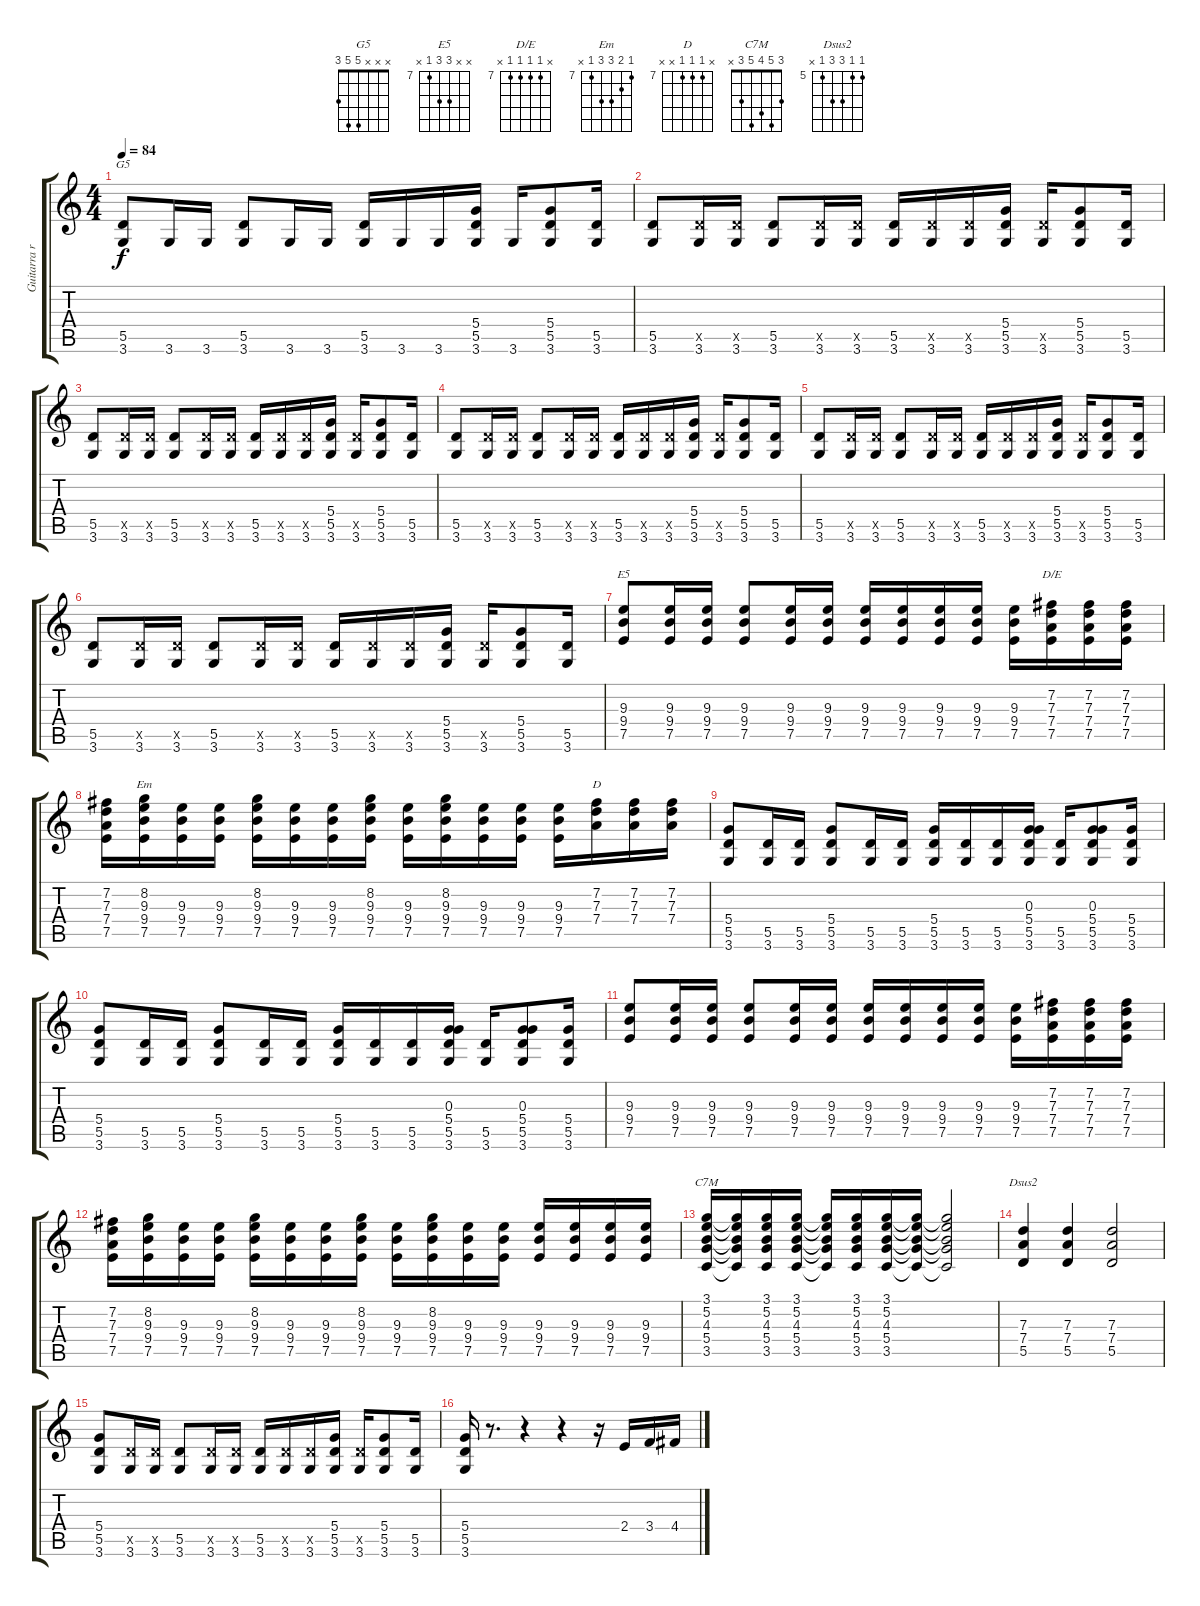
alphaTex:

\track ("Guitarra ritmica" "Guitarra r") {instrument acousticguitarsteel}
\staff {score tabs}
\tuning (E4 B3 G3 D3 A2 E2) {hide}
\chord ("G5" x x x 5 5 3)
\chord ("E5" x x 9 9 7 x) {firstfret 7}
\chord ("D/E" x 7 7 7 7 x) {firstfret 7}
\chord ("Em" 7 8 9 9 7 x) {firstfret 7}
\chord ("D" x 7 7 7 x x) {firstfret 7}
\chord ("C7M" 3 5 4 5 3 x)
\chord ("Dsus2" 5 5 7 7 5 x) {firstfret 5}
\ts (4 4)
\tempo 84
\clef g2
\ks c
(5.5 3.6).8{ch "G5" dy f instrument acousticguitarsteel} 3.6.16 3.6.16 (5.5 3.6).8 3.6.16 3.6.16 (5.5 3.6).16 3.6.16 3.6.16 (5.4 5.5 3.6).16 3.6.16 (5.4 5.5 3.6).8 (5.5 3.6).16 |
(5.5 3.6).8 (5.5{x} 3.6).16 (5.5{x} 3.6).16 (5.5 3.6).8 (5.5{x} 3.6).16 (5.5{x} 3.6).16 (5.5 3.6).16 (5.5{x} 3.6).16 (5.5{x} 3.6).16 (5.4 5.5 3.6).16 (5.5{x} 3.6).16 (5.4 5.5 3.6).8 (5.5 3.6).16 |
(5.5 3.6).8 (5.5{x} 3.6).16 (5.5{x} 3.6).16 (5.5 3.6).8 (5.5{x} 3.6).16 (5.5{x} 3.6).16 (5.5 3.6).16 (5.5{x} 3.6).16 (5.5{x} 3.6).16 (5.4 5.5 3.6).16 (5.5{x} 3.6).16 (5.4 5.5 3.6).8 (5.5 3.6).16 |
(5.5 3.6).8 (5.5{x} 3.6).16 (5.5{x} 3.6).16 (5.5 3.6).8 (5.5{x} 3.6).16 (5.5{x} 3.6).16 (5.5 3.6).16 (5.5{x} 3.6).16 (5.5{x} 3.6).16 (5.4 5.5 3.6).16 (5.5{x} 3.6).16 (5.4 5.5 3.6).8 (5.5 3.6).16 |
(5.5 3.6).8 (5.5{x} 3.6).16 (5.5{x} 3.6).16 (5.5 3.6).8 (5.5{x} 3.6).16 (5.5{x} 3.6).16 (5.5 3.6).16 (5.5{x} 3.6).16 (5.5{x} 3.6).16 (5.4 5.5 3.6).16 (5.5{x} 3.6).16 (5.4 5.5 3.6).8 (5.5 3.6).16 |
(5.5 3.6).8 (5.5{x} 3.6).16 (5.5{x} 3.6).16 (5.5 3.6).8 (5.5{x} 3.6).16 (5.5{x} 3.6).16 (5.5 3.6).16 (5.5{x} 3.6).16 (5.5{x} 3.6).16 (5.4 5.5 3.6).16 (5.5{x} 3.6).16 (5.4 5.5 3.6).8 (5.5 3.6).16 |
(9.3 9.4 7.5).8{ch "E5"} (9.3 9.4 7.5).16 (9.3 9.4 7.5).16 (9.3 9.4 7.5).8 (9.3 9.4 7.5).16 (9.3 9.4 7.5).16 (9.3 9.4 7.5).16 (9.3 9.4 7.5).16 (9.3 9.4 7.5).16 (9.3 9.4 7.5).16 (9.3 9.4 7.5).16 (7.2 7.3 7.4 7.5).16{ch "D/E"} (7.2 7.3 7.4 7.5).16 (7.2 7.3 7.4 7.5).16 |
(7.2 7.3 7.4 7.5).16 (8.2 9.3 9.4 7.5).16{ch "Em"} (9.3 9.4 7.5).16 (9.3 9.4 7.5).16 (8.2 9.3 9.4 7.5).16 (9.3 9.4 7.5).16 (9.3 9.4 7.5).16 (8.2 9.3 9.4 7.5).16 (9.3 9.4 7.5).16 (8.2 9.3 9.4 7.5).16 (9.3 9.4 7.5).16 (9.3 9.4 7.5).16 (9.3 9.4 7.5).16 (7.2 7.3 7.4).16{ch "D"} (7.2 7.3 7.4).16 (7.2 7.3 7.4).16 |
(5.4 5.5 3.6).8 (5.5 3.6).16 (5.5 3.6).16 (5.4 5.5 3.6).8 (5.5 3.6).16 (5.5 3.6).16 (5.4 5.5 3.6).16 (5.5 3.6).16 (5.5 3.6).16 (0.3 5.4 5.5 3.6).16 (5.5 3.6).16 (0.3 5.4 5.5 3.6).8 (5.4 5.5 3.6).16 |
(5.4 5.5 3.6).8 (5.5 3.6).16 (5.5 3.6).16 (5.4 5.5 3.6).8 (5.5 3.6).16 (5.5 3.6).16 (5.4 5.5 3.6).16 (5.5 3.6).16 (5.5 3.6).16 (0.3 5.4 5.5 3.6).16 (5.5 3.6).16 (0.3 5.4 5.5 3.6).8 (5.4 5.5 3.6).16 |
(9.3 9.4 7.5).8 (9.3 9.4 7.5).16 (9.3 9.4 7.5).16 (9.3 9.4 7.5).8 (9.3 9.4 7.5).16 (9.3 9.4 7.5).16 (9.3 9.4 7.5).16 (9.3 9.4 7.5).16 (9.3 9.4 7.5).16 (9.3 9.4 7.5).16 (9.3 9.4 7.5).16 (7.2 7.3 7.4 7.5).16 (7.2 7.3 7.4 7.5).16 (7.2 7.3 7.4 7.5).16 |
(7.2 7.3 7.4 7.5).16 (8.2 9.3 9.4 7.5).16 (9.3 9.4 7.5).16 (9.3 9.4 7.5).16 (8.2 9.3 9.4 7.5).16 (9.3 9.4 7.5).16 (9.3 9.4 7.5).16 (8.2 9.3 9.4 7.5).16 (9.3 9.4 7.5).16 (8.2 9.3 9.4 7.5).16 (9.3 9.4 7.5).16 (9.3 9.4 7.5).16 (9.3 9.4 7.5).16 (9.3 9.4 7.5).16 (9.3 9.4 7.5).16 (9.3 9.4 7.5).16 |
(3.1 5.2 4.3 5.4 3.5).16{ch "C7M"} (3.1{t} 5.2{t} 4.3{t} 5.4{t} 3.5{t}).16 (3.1 5.2 4.3 5.4 3.5).16 (3.1 5.2 4.3 5.4 3.5).16 (3.1{t} 5.2{t} 4.3{t} 5.4{t} 3.5{t}).16 (3.1 5.2 4.3 5.4 3.5).16 (3.1 5.2 4.3 5.4 3.5).16 (3.1{t} 5.2{t} 4.3{t} 5.4{t} 3.5{t}).16 (3.1{t} 5.2{t} 4.3{t} 5.4{t} 3.5{t}).2 |
(7.3 7.4 5.5).4{ch "Dsus2"} (7.3 7.4 5.5).4 (7.3 7.4 5.5).2 |
(5.4 5.5 3.6).8 (5.5{x} 3.6).16 (5.5{x} 3.6).16 (5.5 3.6).8 (5.5{x} 3.6).16 (5.5{x} 3.6).16 (5.5 3.6).16 (5.5{x} 3.6).16 (5.5{x} 3.6).16 (5.4 5.5 3.6).16 (5.5{x} 3.6).16 (5.4 5.5 3.6).8 (5.5 3.6).16 |
(5.4 5.5 3.6).16 r.8{d} r.4 r.4 r.16 2.4.16 3.4.16 4.4.16
